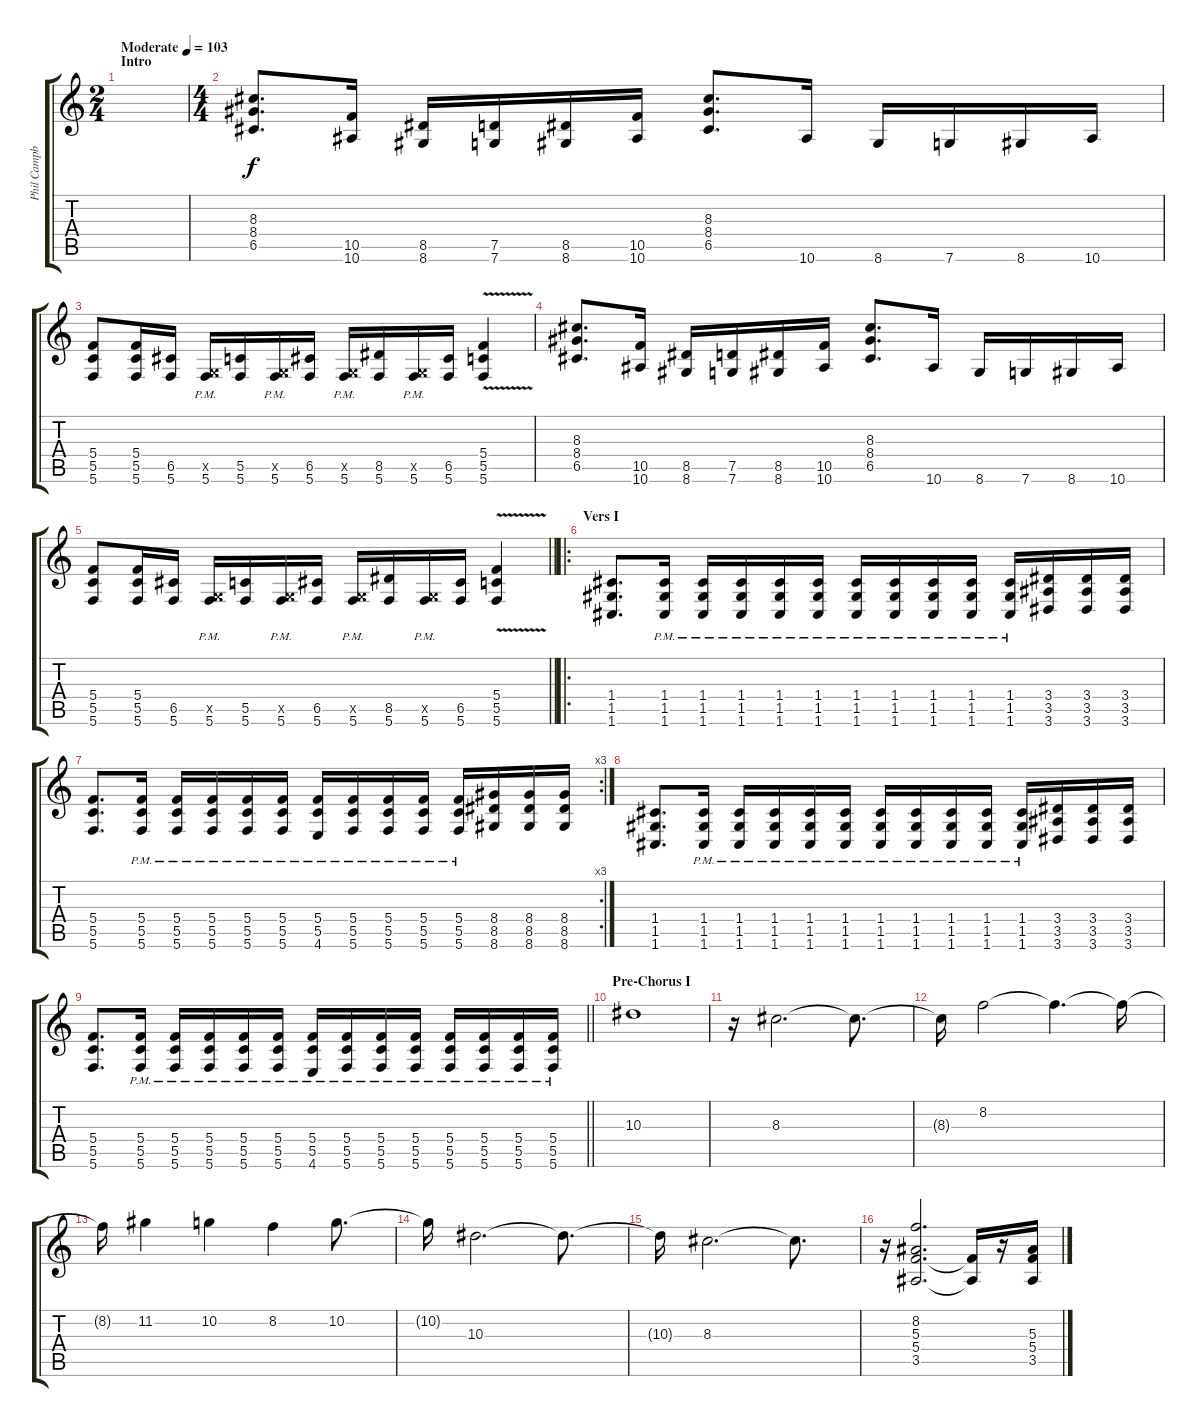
\track ("Phil Campbell Solo" "Phil Campb") {instrument distortionguitar}
\staff {score tabs}
\tuning (D4 A3 F3 C3 G2 C2) {hide}
\ts (2 4)
\section ("" "Intro")
\tempo (103 "Moderate")
\clef g2
\ks c
|
\ts (4 4)
(8.3 8.4 6.5).8{d} (10.5 10.6).16 (8.5 8.6).16 (7.5 7.6).16 (8.5 8.6).16 (10.5 10.6).16 (8.3 8.4 6.5).8{d} 10.6.16 8.6.16 7.6.16 8.6.16 10.6.16 |
(5.4 5.5 5.6).8 (5.4 5.5 5.6).16 (6.5 5.6).16 (0.5{x} 5.6{pm}).16 (5.5 5.6).16 (0.5{x} 5.6{pm}).16 (6.5 5.6).16 (0.5{x} 5.6{pm}).16 (8.5 5.6).16 (0.5{x} 5.6{pm}).16 (6.5 5.6).16 (5.4 5.5 5.6{v}).4 |
(8.3 8.4 6.5).8{d} (10.5 10.6).16 (8.5 8.6).16 (7.5 7.6).16 (8.5 8.6).16 (10.5 10.6).16 (8.3 8.4 6.5).8{d} 10.6.16 8.6.16 7.6.16 8.6.16 10.6.16 |
\barLineRight lightlight
(5.4 5.5 5.6).8 (5.4 5.5 5.6).16 (6.5 5.6).16 (0.5{x} 5.6{pm}).16 (5.5 5.6).16 (0.5{x} 5.6{pm}).16 (6.5 5.6).16 (0.5{x} 5.6{pm}).16 (8.5 5.6).16 (0.5{x} 5.6{pm}).16 (6.5 5.6).16 (5.4 5.5 5.6{v}).4 |
\ro
\section ("" "Vers I")
(1.4 1.5 1.6).8{d} (1.4{pm} 1.5{pm} 1.6{pm}).16 (1.4{pm} 1.5{pm} 1.6{pm}).16 (1.4{pm} 1.5{pm} 1.6{pm}).16 (1.4{pm} 1.5{pm} 1.6{pm}).16 (1.4{pm} 1.5{pm} 1.6{pm}).16 (1.4{pm} 1.5{pm} 1.6{pm}).16 (1.4{pm} 1.5{pm} 1.6{pm}).16 (1.4{pm} 1.5{pm} 1.6{pm}).16 (1.4{pm} 1.5{pm} 1.6{pm}).16 (1.4{pm} 1.5{pm} 1.6{pm}).16 (3.4 3.5 3.6).16 (3.4 3.5 3.6).16 (3.4 3.5 3.6).16 |
\rc 3
(5.4 5.5 5.6).8{d} (5.4{pm} 5.5{pm} 5.6{pm}).16 (5.4{pm} 5.5{pm} 5.6{pm}).16 (5.4{pm} 5.5{pm} 5.6{pm}).16 (5.4{pm} 5.5{pm} 5.6{pm}).16 (5.4{pm} 5.5{pm} 5.6{pm}).16 (5.4{pm} 5.5{pm} 4.6{pm}).16 (5.4{pm} 5.5{pm} 5.6{pm}).16 (5.4{pm} 5.5{pm} 5.6{pm}).16 (5.4{pm} 5.5{pm} 5.6{pm}).16 (5.4{pm} 5.5{pm} 5.6{pm}).16 (8.4 8.5 8.6).16 (8.4 8.5 8.6).16 (8.4 8.5 8.6).16 |
(1.4 1.5 1.6).8{d} (1.4{pm} 1.5{pm} 1.6{pm}).16 (1.4{pm} 1.5{pm} 1.6{pm}).16 (1.4{pm} 1.5{pm} 1.6{pm}).16 (1.4{pm} 1.5{pm} 1.6{pm}).16 (1.4{pm} 1.5{pm} 1.6{pm}).16 (1.4{pm} 1.5{pm} 1.6{pm}).16 (1.4{pm} 1.5{pm} 1.6{pm}).16 (1.4{pm} 1.5{pm} 1.6{pm}).16 (1.4{pm} 1.5{pm} 1.6{pm}).16 (1.4{pm} 1.5{pm} 1.6{pm}).16 (3.4 3.5 3.6).16 (3.4 3.5 3.6).16 (3.4 3.5 3.6).16 |
\barLineRight lightlight
(5.4 5.5 5.6).8{d} (5.4{pm} 5.5{pm} 5.6{pm}).16 (5.4{pm} 5.5{pm} 5.6{pm}).16 (5.4{pm} 5.5{pm} 5.6{pm}).16 (5.4{pm} 5.5{pm} 5.6{pm}).16 (5.4{pm} 5.5{pm} 5.6{pm}).16 (5.4{pm} 5.5{pm} 4.6{pm}).16 (5.4{pm} 5.5{pm} 5.6{pm}).16 (5.4{pm} 5.5{pm} 5.6{pm}).16 (5.4{pm} 5.5{pm} 5.6{pm}).16 (5.4{pm} 5.5{pm} 5.6{pm}).16 (5.4{pm} 5.5{pm} 5.6{pm}).16 (5.4{pm} 5.5{pm} 5.6{pm}).16 (5.4{pm} 5.5{pm} 5.6{pm}).16 |
\section ("" "Pre-Chorus I")
10.3.1 |
r.16 8.3.2{d} 8.3{t}.8{d} |
8.3{t}.16 8.2.2 8.2{t}.4{d} 8.2{t}.16 |
8.2{t}.16 11.2.4 10.2.4 8.2.4 10.2.8{d} |
10.2{t}.16 10.3.2{d} 10.3{t}.8{d} |
10.3{t}.16 8.3.2{d} 8.3{t}.8{d} |
r.16 (8.2 5.3 5.4 3.5).2{d} (5.4{t} 3.5{t}).16 r.16 (5.3 5.4 3.5).16
